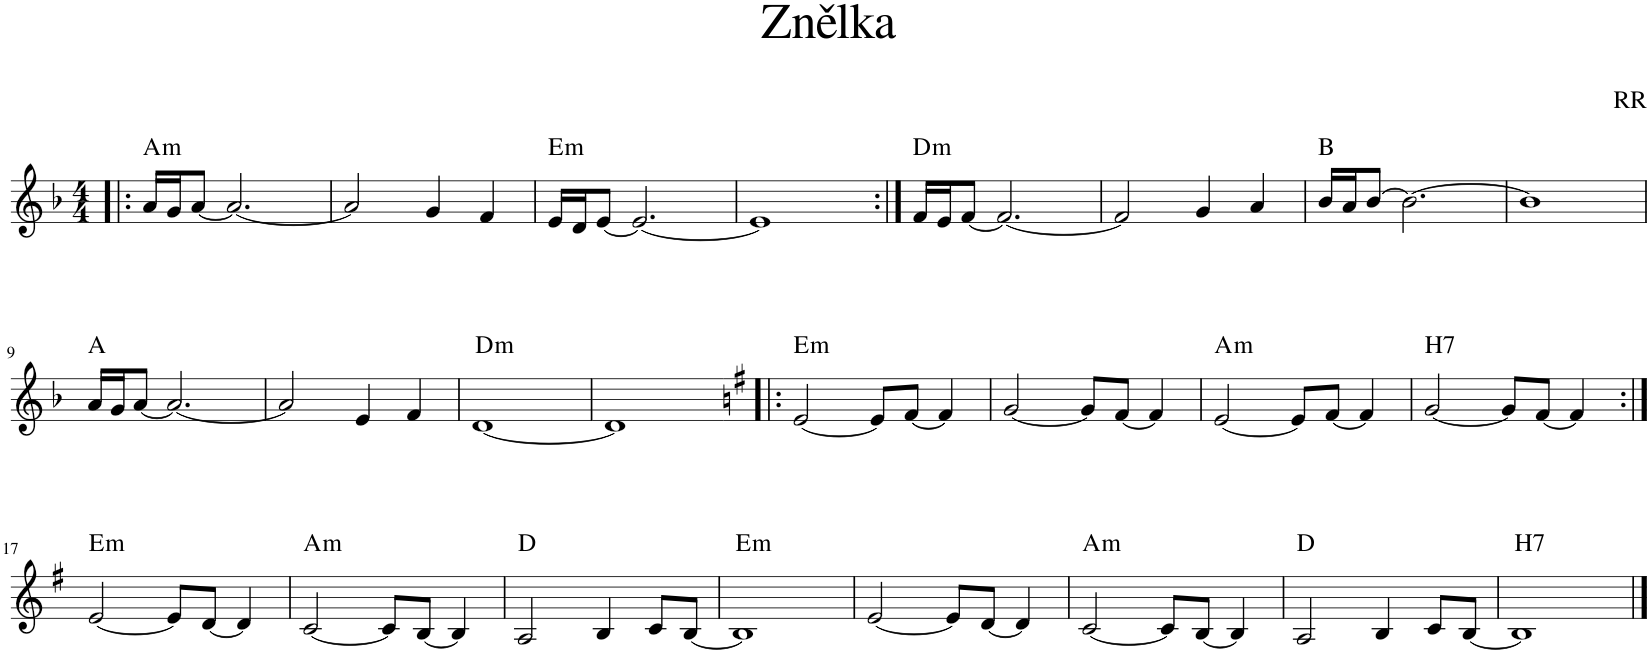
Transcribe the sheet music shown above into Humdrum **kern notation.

**kern	**harte
*part1	*part1
*staff1	*
*I"Melodica	*
*clefG2	*
*k[b-]	*
*M4/4	*
=1!|:	=1!|:
!	!LO:H:kt=m
16a/LL	A:min
16g/J	.
[8a/J	.
2.a/_	.
=2	=2
2a/]	.
4g/	.
4f/	.
=3	=3
!	!LO:H:kt=m
16e/LL	E:min
16d/J	.
[8e/J	.
2.e/_	.
=4	=4
1e]	.
=5:|!	=5:|!
!	!LO:H:kt=m
16f/LL	D:min
16e/J	.
[8f/J	.
2.f/_	.
=6	=6
2f/]	.
4g/	.
4a/	.
=7	=7
16b-/LL	B:maj
16a/J	.
[8b-/J	.
2.b-\_	.
=8	=8
1b-]	.
!!LO:LB:g=z
=9	=9
16a/LL	A:maj
16g/J	.
[8a/J	.
2.a/_	.
=10	=10
2a/]	.
4e/	.
4f/	.
=11	=11
!	!LO:H:kt=m
[1d	D:min
=12	=12
1d]	.
=13!|:	=13!|:
*k[f#]	*
!	!LO:H:kt=m
[2e/	E:min
8e/L]	.
[8f#/J	.
4f#/]	.
=14	=14
[2g/	.
8g/L]	.
[8f#/J	.
4f#/]	.
=15	=15
!	!LO:H:kt=m
[2e/	A:min
8e/L]	.
[8f#/J	.
4f#/]	.
=16	=16
!	!LO:H:kt=H7
[2g/	N
8g/L]	.
[8f#/J	.
4f#/]	.
!!LO:LB:g=z
=17:|!	=17:|!
!	!LO:H:kt=m
[2e/	E:min
8e/L]	.
[8d/J	.
4d/]	.
=18	=18
!	!LO:H:kt=m
[2c/	A:min
8c/L]	.
[8B/J	.
4B/]	.
=19	=19
2A/	D:maj
4B/	.
8c/L	.
[8B/J	.
=20	=20
!	!LO:H:kt=m
1B]	E:min
=21	=21
[2e/	.
8e/L]	.
[8d/J	.
4d/]	.
=22	=22
!	!LO:H:kt=m
[2c/	A:min
8c/L]	.
[8B/J	.
4B/]	.
=23	=23
2A/	D:maj
4B/	.
8c/L	.
[8B/J	.
=24	=24
!	!LO:H:kt=H7
1B]	N
==	==
*-	*-
